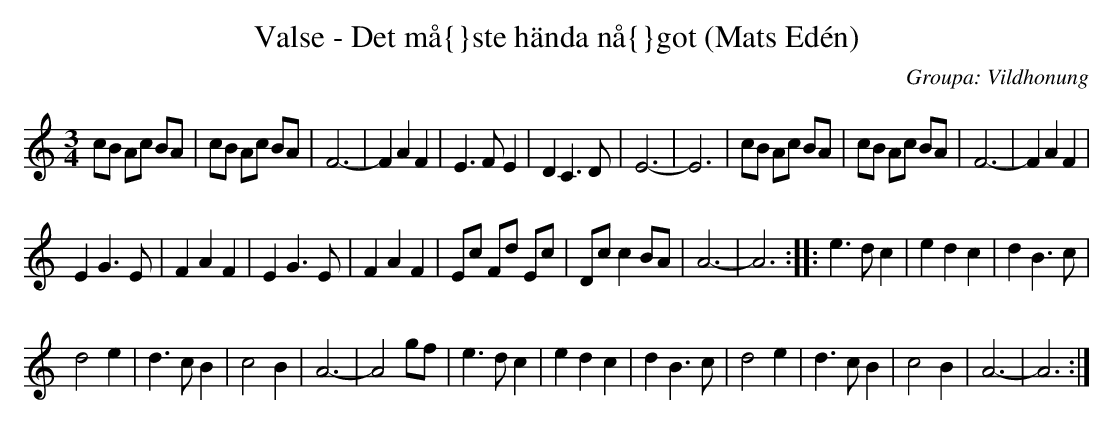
X:1
T:Valse - Det m\aa{}ste hända n\aa{}got (Mats Edén)
C:Groupa: Vildhonung
M:3/4
L:1/8
K:C
cB Ac BA|cB Ac BA|F6-|F2 A2 F2|E3F E2|D2 C3D|E6-|E6|\
cB Ac BA|cB Ac BA|F6-|F2 A2 F2|
E2 G3E|F2A2F2|\
E2 G3E|F2A2F2|Ec Fd Ec|Dc c2 BA|A6-|A6:|\
|:e3dc2|e2d2c2|d2B3c|
d4e2|d3cB2|c4B2|A6-|A4gf|\
e3dc2|e2d2c2|d2B3c|d4e2|d3cB2|c4B2|A6-|A6:|
